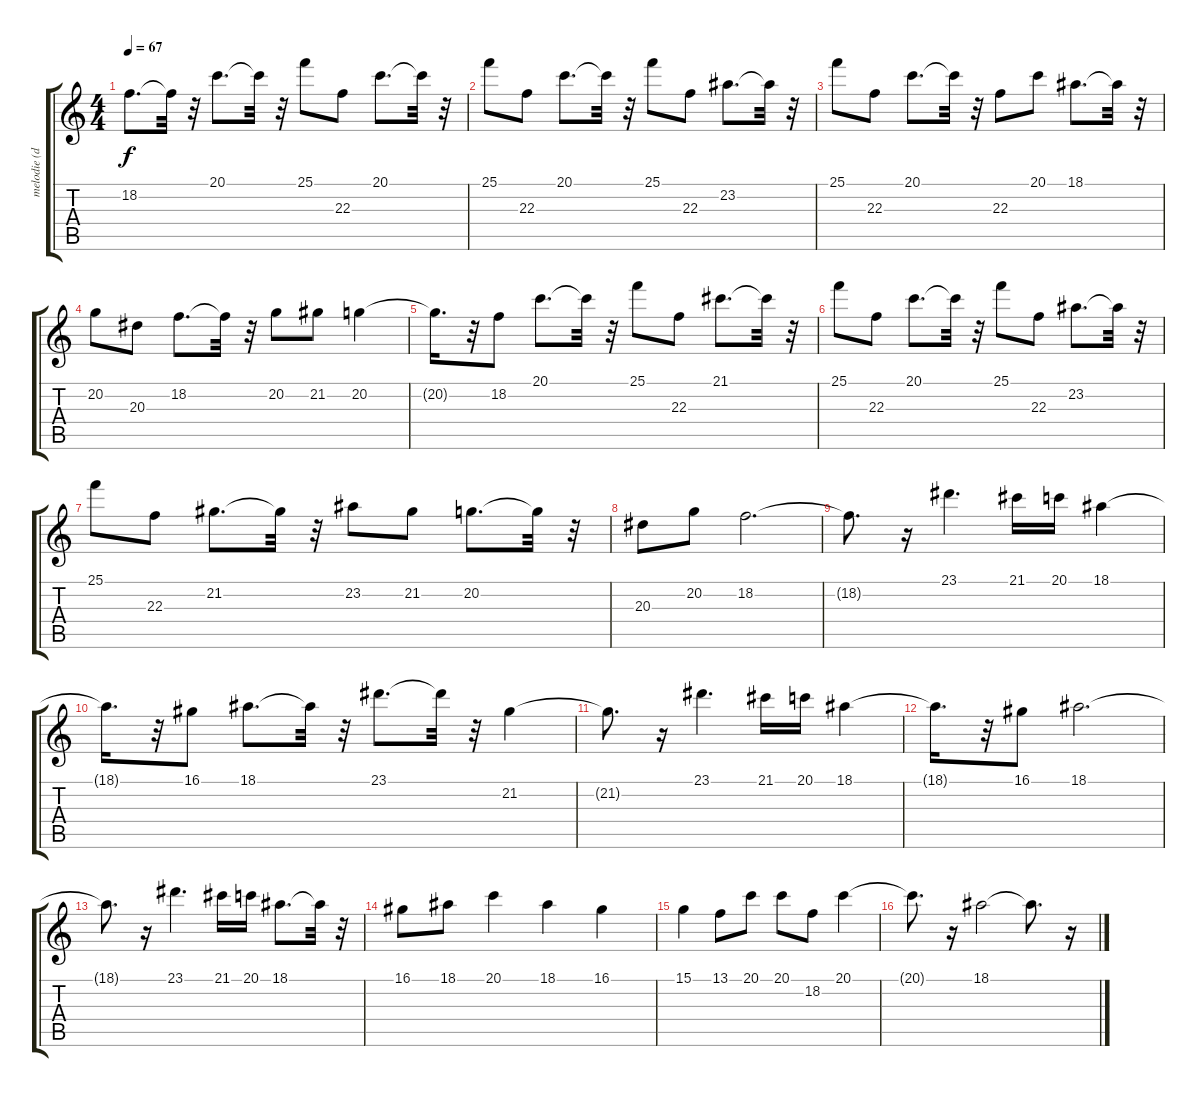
\track ("melodie (doublure)" "melodie (d") {instrument musicbox}
\staff {score tabs}
\tuning (E4 B3 G3 D3 A2 E2) {hide}
\ts (4 4)
\tempo 67
\clef g2
\ks c
18.2.8{d dy f instrument musicbox} 18.2{t}.32 r.32 20.1.8{d} 20.1{t}.32 r.32 25.1.8 22.3.8 20.1.8{d} 20.1{t}.32 r.32 |
25.1.8 22.3.8 20.1.8{d} 20.1{t}.32 r.32 25.1.8 22.3.8 23.2.8{d} 23.2{t}.32 r.32 |
25.1.8 22.3.8 20.1.8{d} 20.1{t}.32 r.32 22.3.8 20.1.8 18.1.8{d} 18.1{t}.32 r.32 |
20.2.8 20.3.8 18.2.8{d} 18.2{t}.32 r.32 20.2.8 21.2.8 20.2.4 |
20.2{t}.16{d} r.32 18.2.8 20.1.8{d} 20.1{t}.32 r.32 25.1.8 22.3.8 21.1.8{d} 21.1{t}.32 r.32 |
25.1.8 22.3.8 20.1.8{d} 20.1{t}.32 r.32 25.1.8 22.3.8 23.2.8{d} 23.2{t}.32 r.32 |
25.1.8 22.3.8 21.2.8{d} 21.2{t}.32 r.32 23.2.8 21.2.8 20.2.8{d} 20.2{t}.32 r.32 |
20.3.8 20.2.8 18.2.2{d} |
18.2{t}.8{d} r.16 23.1.4{d} 21.1.16 20.1.16 18.1.4 |
18.1{t}.16{d} r.32 16.1.8 18.1.8{d} 18.1{t}.32 r.32 23.1.8{d} 23.1{t}.32 r.32 21.2.4 |
21.2{t}.8{d} r.16 23.1.4{d} 21.1.16 20.1.16 18.1.4 |
18.1{t}.16{d} r.32 16.1.8 18.1.2{d} |
18.1{t}.8{d} r.16 23.1.4{d} 21.1.16 20.1.16 18.1.8{d} 18.1{t}.32 r.32 |
16.1.8 18.1.8 20.1.4 18.1.4 16.1.4 |
15.1.4 13.1.8 20.1.8 20.1.8 18.2.8 20.1.4 |
20.1{t}.8{d} r.16 18.1.2 18.1{t}.8{d} r.16
